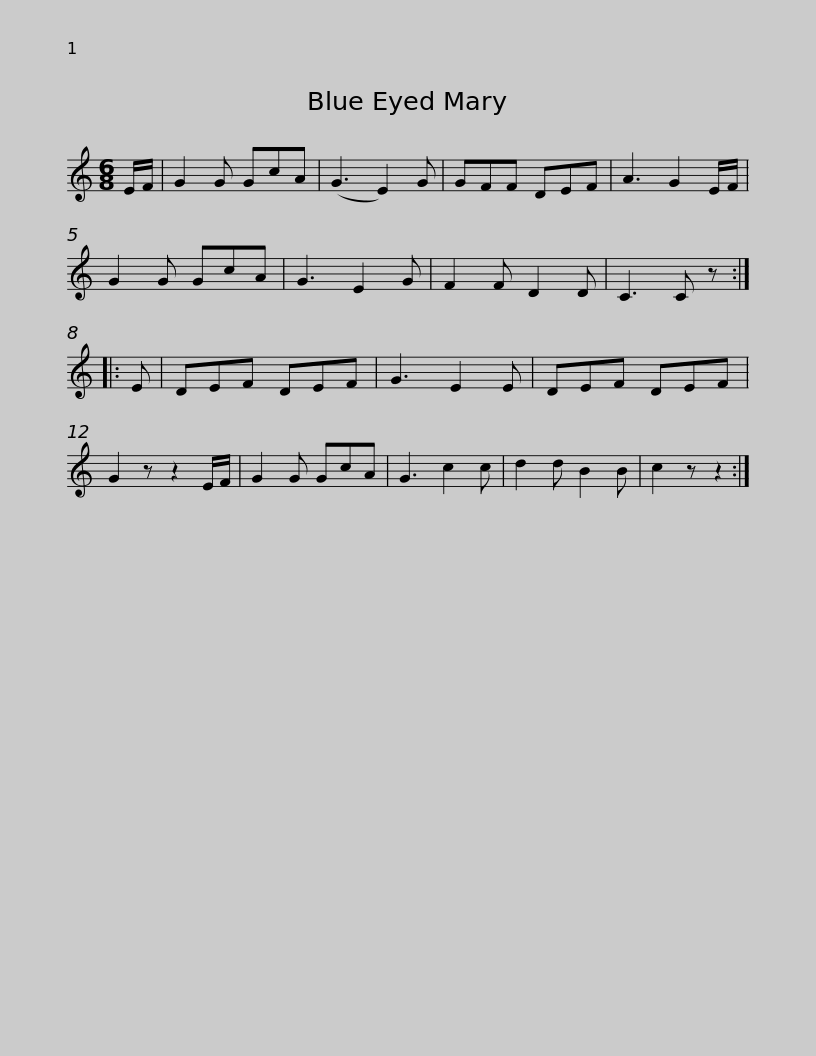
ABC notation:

X:1
L:1/8
M:6/8
I:linebreak $
K:C
V:1 treble
V:1
 E/F/ | G2 G GcA | (G3 E2) G | GFF DEF | A3 G2 E/F/ | %5
 G2 G GcA | G3 E2 G | F2 F D2 D | C3 C z :: E |$ %10
 DEF DEF | G3 E2 E | DEF DEF | G2 z z2 E/F/ | G2 G GcA | %15
 G3 c2 c | d2 d B2 B | c2 z z2 :| %18
